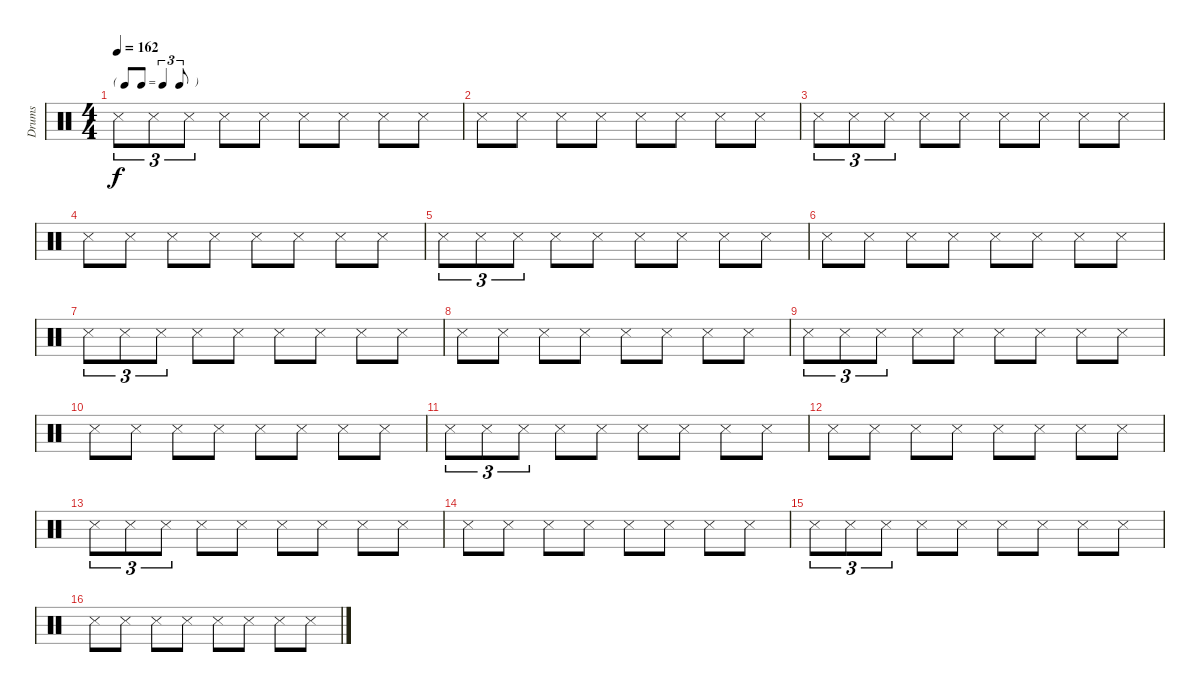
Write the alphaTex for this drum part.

\track ("Drums" "Drums") {instrument percussion}
\staff {score}
\articulation defaults
\ts (4 4)
\tf triplet8th
\tempo 162
\clef neutral
\ks c "Snare (side stick) 3".8{tu (3 2) dy f} "Snare (side stick) 3".8{tu (3 2)} "Snare (side stick) 3".8{tu (3 2)} "Snare (side stick) 3".8 "Snare (side stick) 3".8 "Snare (side stick) 3".8 "Snare (side stick) 3".8 "Snare (side stick) 3".8 "Snare (side stick) 3".8
|
"Snare (side stick) 3".8 "Snare (side stick) 3".8 "Snare (side stick) 3".8 "Snare (side stick) 3".8 "Snare (side stick) 3".8 "Snare (side stick) 3".8 "Snare (side stick) 3".8 "Snare (side stick) 3".8 |
"Snare (side stick) 3".8{tu (3 2)} "Snare (side stick) 3".8{tu (3 2)} "Snare (side stick) 3".8{tu (3 2)} "Snare (side stick) 3".8 "Snare (side stick) 3".8 "Snare (side stick) 3".8 "Snare (side stick) 3".8 "Snare (side stick) 3".8 "Snare (side stick) 3".8 |
"Snare (side stick) 3".8 "Snare (side stick) 3".8 "Snare (side stick) 3".8 "Snare (side stick) 3".8 "Snare (side stick) 3".8 "Snare (side stick) 3".8 "Snare (side stick) 3".8 "Snare (side stick) 3".8 |
"Snare (side stick) 3".8{tu (3 2)} "Snare (side stick) 3".8{tu (3 2)} "Snare (side stick) 3".8{tu (3 2)} "Snare (side stick) 3".8 "Snare (side stick) 3".8 "Snare (side stick) 3".8 "Snare (side stick) 3".8 "Snare (side stick) 3".8 "Snare (side stick) 3".8 |
"Snare (side stick) 3".8 "Snare (side stick) 3".8 "Snare (side stick) 3".8 "Snare (side stick) 3".8 "Snare (side stick) 3".8 "Snare (side stick) 3".8 "Snare (side stick) 3".8 "Snare (side stick) 3".8 |
"Snare (side stick) 3".8{tu (3 2)} "Snare (side stick) 3".8{tu (3 2)} "Snare (side stick) 3".8{tu (3 2)} "Snare (side stick) 3".8 "Snare (side stick) 3".8 "Snare (side stick) 3".8 "Snare (side stick) 3".8 "Snare (side stick) 3".8 "Snare (side stick) 3".8 |
"Snare (side stick) 3".8 "Snare (side stick) 3".8 "Snare (side stick) 3".8 "Snare (side stick) 3".8 "Snare (side stick) 3".8 "Snare (side stick) 3".8 "Snare (side stick) 3".8 "Snare (side stick) 3".8 |
"Snare (side stick) 3".8{tu (3 2)} "Snare (side stick) 3".8{tu (3 2)} "Snare (side stick) 3".8{tu (3 2)} "Snare (side stick) 3".8 "Snare (side stick) 3".8 "Snare (side stick) 3".8 "Snare (side stick) 3".8 "Snare (side stick) 3".8 "Snare (side stick) 3".8 |
"Snare (side stick) 3".8 "Snare (side stick) 3".8 "Snare (side stick) 3".8 "Snare (side stick) 3".8 "Snare (side stick) 3".8 "Snare (side stick) 3".8 "Snare (side stick) 3".8 "Snare (side stick) 3".8 |
"Snare (side stick) 3".8{tu (3 2)} "Snare (side stick) 3".8{tu (3 2)} "Snare (side stick) 3".8{tu (3 2)} "Snare (side stick) 3".8 "Snare (side stick) 3".8 "Snare (side stick) 3".8 "Snare (side stick) 3".8 "Snare (side stick) 3".8 "Snare (side stick) 3".8 |
"Snare (side stick) 3".8 "Snare (side stick) 3".8 "Snare (side stick) 3".8 "Snare (side stick) 3".8 "Snare (side stick) 3".8 "Snare (side stick) 3".8 "Snare (side stick) 3".8 "Snare (side stick) 3".8 |
"Snare (side stick) 3".8{tu (3 2)} "Snare (side stick) 3".8{tu (3 2)} "Snare (side stick) 3".8{tu (3 2)} "Snare (side stick) 3".8 "Snare (side stick) 3".8 "Snare (side stick) 3".8 "Snare (side stick) 3".8 "Snare (side stick) 3".8 "Snare (side stick) 3".8 |
"Snare (side stick) 3".8 "Snare (side stick) 3".8 "Snare (side stick) 3".8 "Snare (side stick) 3".8 "Snare (side stick) 3".8 "Snare (side stick) 3".8 "Snare (side stick) 3".8 "Snare (side stick) 3".8 |
"Snare (side stick) 3".8{tu (3 2)} "Snare (side stick) 3".8{tu (3 2)} "Snare (side stick) 3".8{tu (3 2)} "Snare (side stick) 3".8 "Snare (side stick) 3".8 "Snare (side stick) 3".8 "Snare (side stick) 3".8 "Snare (side stick) 3".8 "Snare (side stick) 3".8 |
"Snare (side stick) 3".8 "Snare (side stick) 3".8 "Snare (side stick) 3".8 "Snare (side stick) 3".8 "Snare (side stick) 3".8 "Snare (side stick) 3".8 "Snare (side stick) 3".8 "Snare (side stick) 3".8
